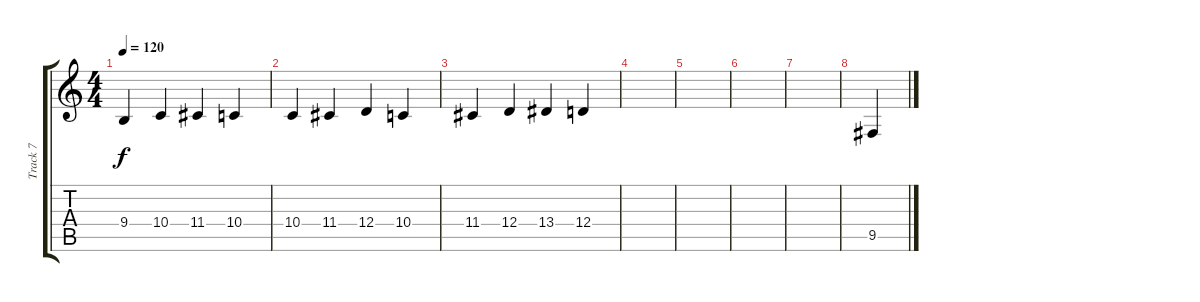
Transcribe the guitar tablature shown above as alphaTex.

\track ("Track 7" "Track 7") {instrument fx7echoes}
\staff {score tabs}
\tuning (E4 B3 G3 D3 A2 E2) {hide}
\ts (4 4)
\tempo 120
\clef g2
\ks c
9.4.4{dy f} 10.4.4 11.4.4 10.4.4 |
10.4.4 11.4.4 12.4.4 10.4.4 |
11.4.4 12.4.4 13.4.4 12.4.4 |
|
|
|
|
9.5.4
